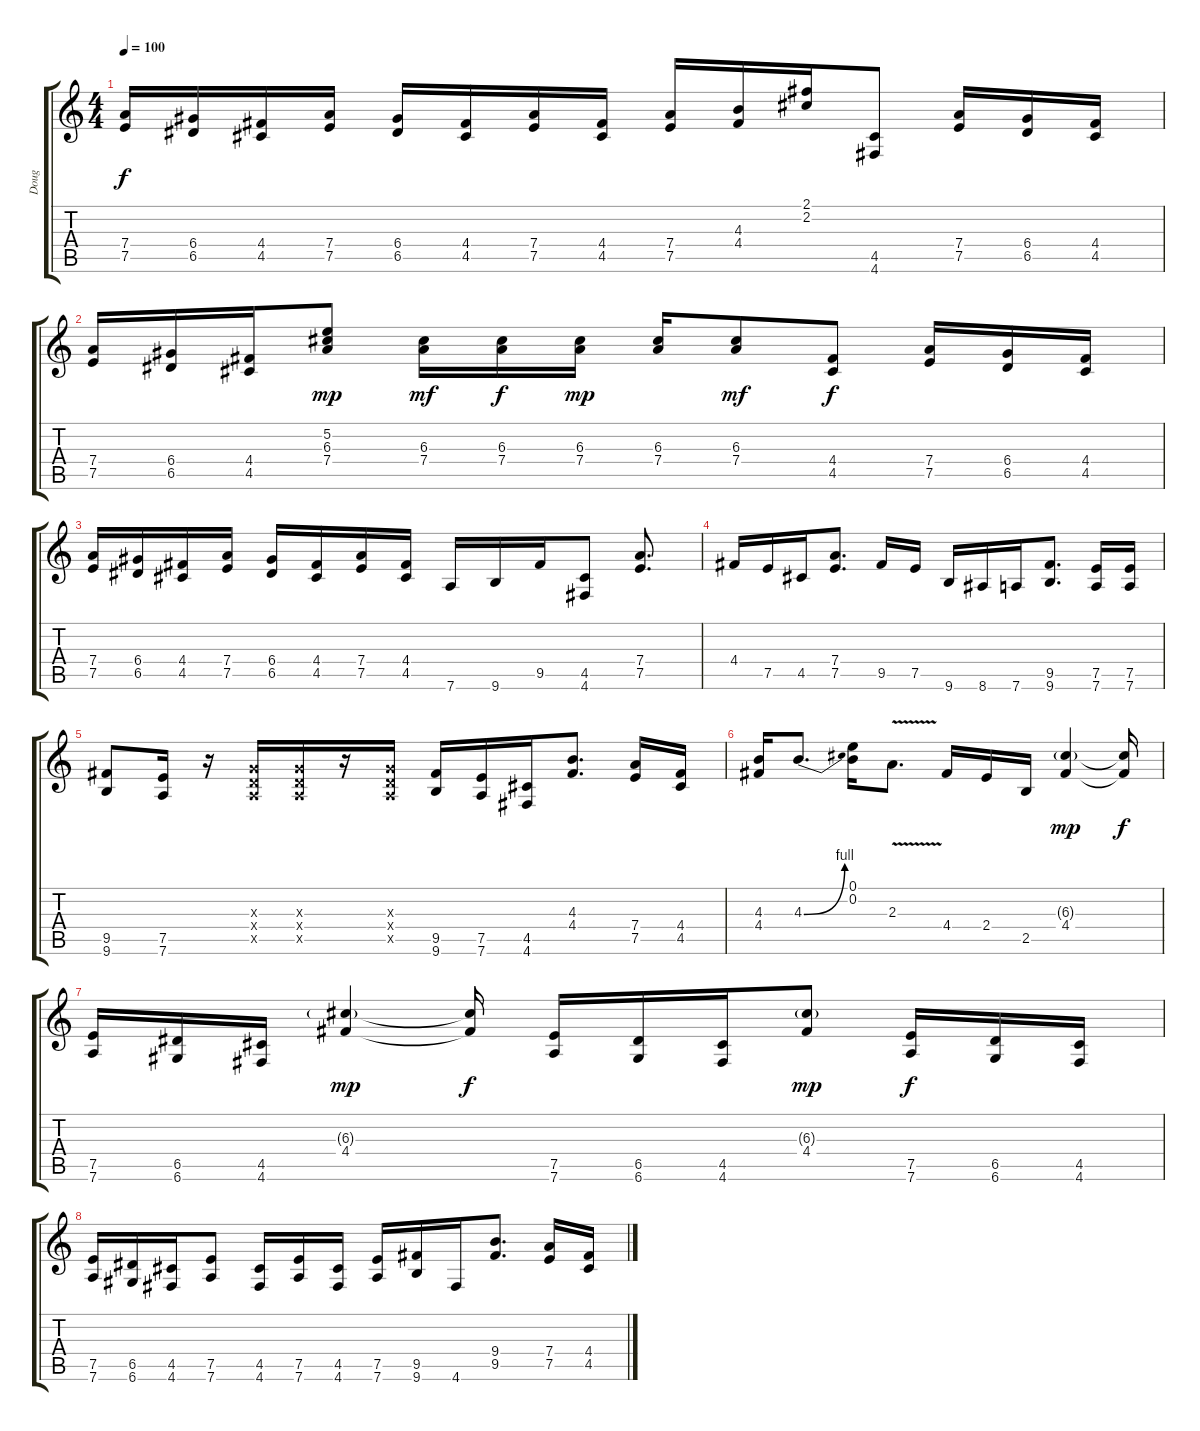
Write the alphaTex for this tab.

\track ("Doug" "Doug") {instrument overdrivenguitar}
\staff {score tabs}
\tuning (E4 B3 G3 D3 A2 D2) {hide}
\ts (4 4)
\tempo 100
\clef g2
\ks c
(7.4 7.5).16{dy f} (6.4 6.5).16 (4.4 4.5).16 (7.4 7.5).16 (6.4 6.5).16 (4.4 4.5).16 (7.4 7.5).16 (4.4 4.5).16 (7.4 7.5).16 (4.3 4.4).16 (2.1 2.2).16 (4.5 4.6).8 (7.4 7.5).16 (6.4 6.5).16 (4.4 4.5).16 |
(7.4 7.5).16 (6.4 6.5).16 (4.4 4.5).16 (5.2 6.3 7.4).8{dy mp} (6.3 7.4).16{dy mf} (6.3 7.4).16{dy f} (6.3 7.4).16{dy mp} (6.3 7.4).16 (6.3 7.4).8{dy mf} (4.4 4.5).8{dy f} (7.4 7.5).16 (6.4 6.5).16 (4.4 4.5).16 |
(7.4 7.5).16 (6.4 6.5).16 (4.4 4.5).16 (7.4 7.5).16 (6.4 6.5).16 (4.4 4.5).16 (7.4 7.5).16 (4.4 4.5).16 7.6.16 9.6.16 9.5.16 (4.5 4.6).8 (7.4 7.5).8{d} |
4.4.16 7.5.16 4.5.16 (7.4 7.5).8{d} 9.5.16 7.5.16 9.6.16 8.6.16 7.6.16 (9.5 9.6).8{d} (7.5 7.6).16 (7.5 7.6).16 |
(9.5 9.6).8 (7.5 7.6).16 r.16 (0.3{x} 0.4{x} 0.5{x}).16 (0.3{x} 0.4{x} 0.5{x}).16 r.16 (0.3{x} 0.4{x} 0.5{x}).16 (9.5 9.6).16 (7.5 7.6).16 (4.5 4.6).16 (4.3 4.4).8{d} (7.4 7.5).16 (4.4 4.5).16 |
(4.3 4.4).16 4.3{be (bend 0 0 60 4)}.8{d} (0.1 0.2).16 2.3{v}.8{d} 4.4.16 2.4.16 2.5.16 (6.3{g} 4.4).4{dy mp} (6.3{t} 4.4{t}).16{dy f} |
(7.5 7.6).16 (6.5 6.6).16 (4.5 4.6).16 (6.3{g} 4.4).4{dy mp} (6.3{t} 4.4{t}).16{dy f} (7.5 7.6).16 (6.5 6.6).16 (4.5 4.6).16 (6.3{g} 4.4).8{dy mp} (7.5 7.6).16{dy f} (6.5 6.6).16 (4.5 4.6).16 |
(7.5 7.6).16 (6.5 6.6).16 (4.5 4.6).16 (7.5 7.6).8 (4.5 4.6).16 (7.5 7.6).16 (4.5 4.6).16 (7.5 7.6).16 (9.5 9.6).16 4.6.16 (9.4 9.5).8{d} (7.4 7.5).16 (4.4 4.5).16
